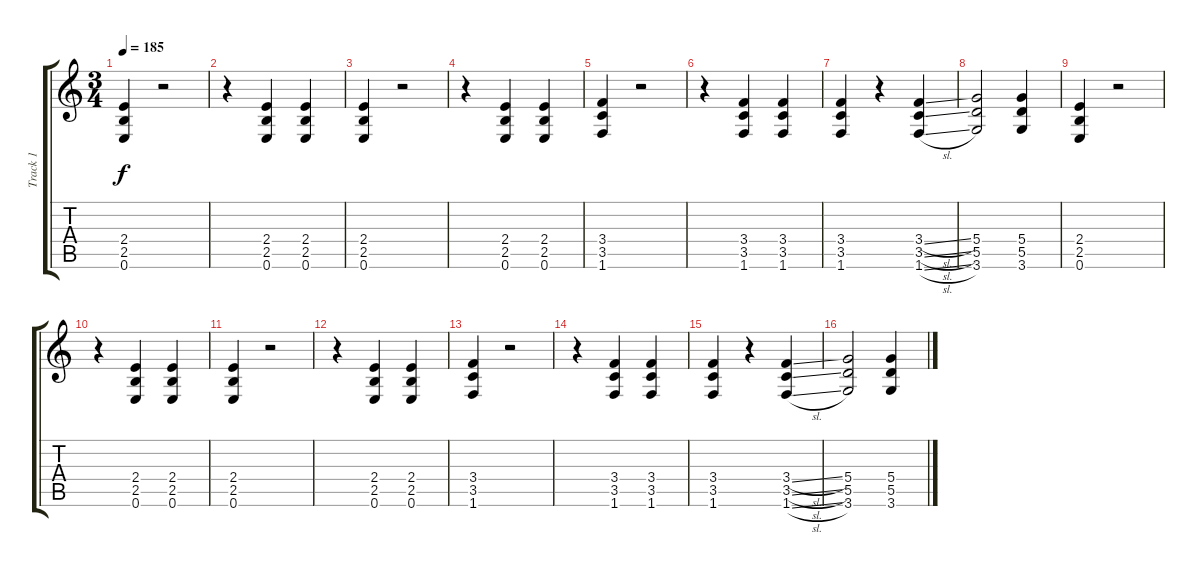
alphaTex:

\track ("Track 1" "Track 1") {instrument distortionguitar}
\staff {score tabs}
\tuning (E4 B3 G3 D3 A2 E2) {hide}
\ts (3 4)
\tempo 185
\clef g2
\ks c
(2.4 2.5 0.6).4{dy f instrument distortionguitar} r.2 |
r.4 (2.4 2.5 0.6).4 (2.4 2.5 0.6).4 |
(2.4 2.5 0.6).4 r.2 |
r.4 (2.4 2.5 0.6).4 (2.4 2.5 0.6).4 |
(3.4 3.5 1.6).4 r.2 |
r.4 (3.4 3.5 1.6).4 (3.4 3.5 1.6).4 |
(3.4 3.5 1.6).4 r.4 (3.4{sl} 3.5{sl} 1.6{sl}).4 |
(5.4 5.5 3.6).2 (5.4 5.5 3.6).4 |
(2.4 2.5 0.6).4 r.2 |
r.4 (2.4 2.5 0.6).4 (2.4 2.5 0.6).4 |
(2.4 2.5 0.6).4 r.2 |
r.4 (2.4 2.5 0.6).4 (2.4 2.5 0.6).4 |
(3.4 3.5 1.6).4 r.2 |
r.4 (3.4 3.5 1.6).4 (3.4 3.5 1.6).4 |
(3.4 3.5 1.6).4 r.4 (3.4{sl} 3.5{sl} 1.6{sl}).4 |
(5.4 5.5 3.6).2 (5.4 5.5 3.6).4
